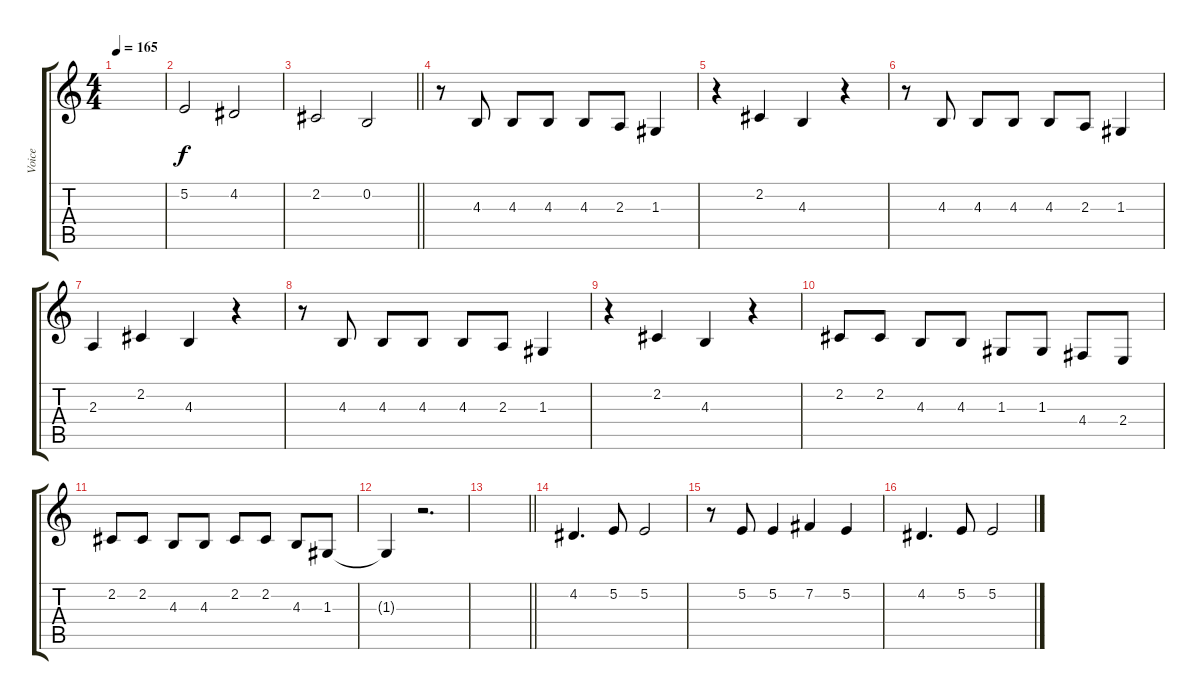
\track ("Voice" "Voice") {instrument tenorsax}
\staff {score tabs}
\tuning (E4 B3 G3 D3 A2 E2) {hide}
\ts (4 4)
\tempo 165
\clef g2
\ks c
|
5.2.2 4.2.2 |
\barLineRight lightlight
2.2.2 0.2.2 |
\section ("" "")
r.8 4.3.8 4.3.8 4.3.8 4.3.8 2.3.8 1.3.4 |
r.4 2.2.4 4.3.4 r.4 |
r.8 4.3.8 4.3.8 4.3.8 4.3.8 2.3.8 1.3.4 |
2.3.4 2.2.4 4.3.4 r.4 |
r.8 4.3.8 4.3.8 4.3.8 4.3.8 2.3.8 1.3.4 |
r.4 2.2.4 4.3.4 r.4 |
2.2.8 2.2.8 4.3.8 4.3.8 1.3.8 1.3.8 4.4.8 2.4.8 |
2.2.8 2.2.8 4.3.8 4.3.8 2.2.8 2.2.8 4.3.8 1.3.8 |
1.3{t}.4 r.2{d} |
\barLineRight lightlight
|
\section ("" "")
4.2.4{d} 5.2.8 5.2.2 |
r.8 5.2.8 5.2.4 7.2.4 5.2.4 |
4.2.4{d} 5.2.8 5.2.2
